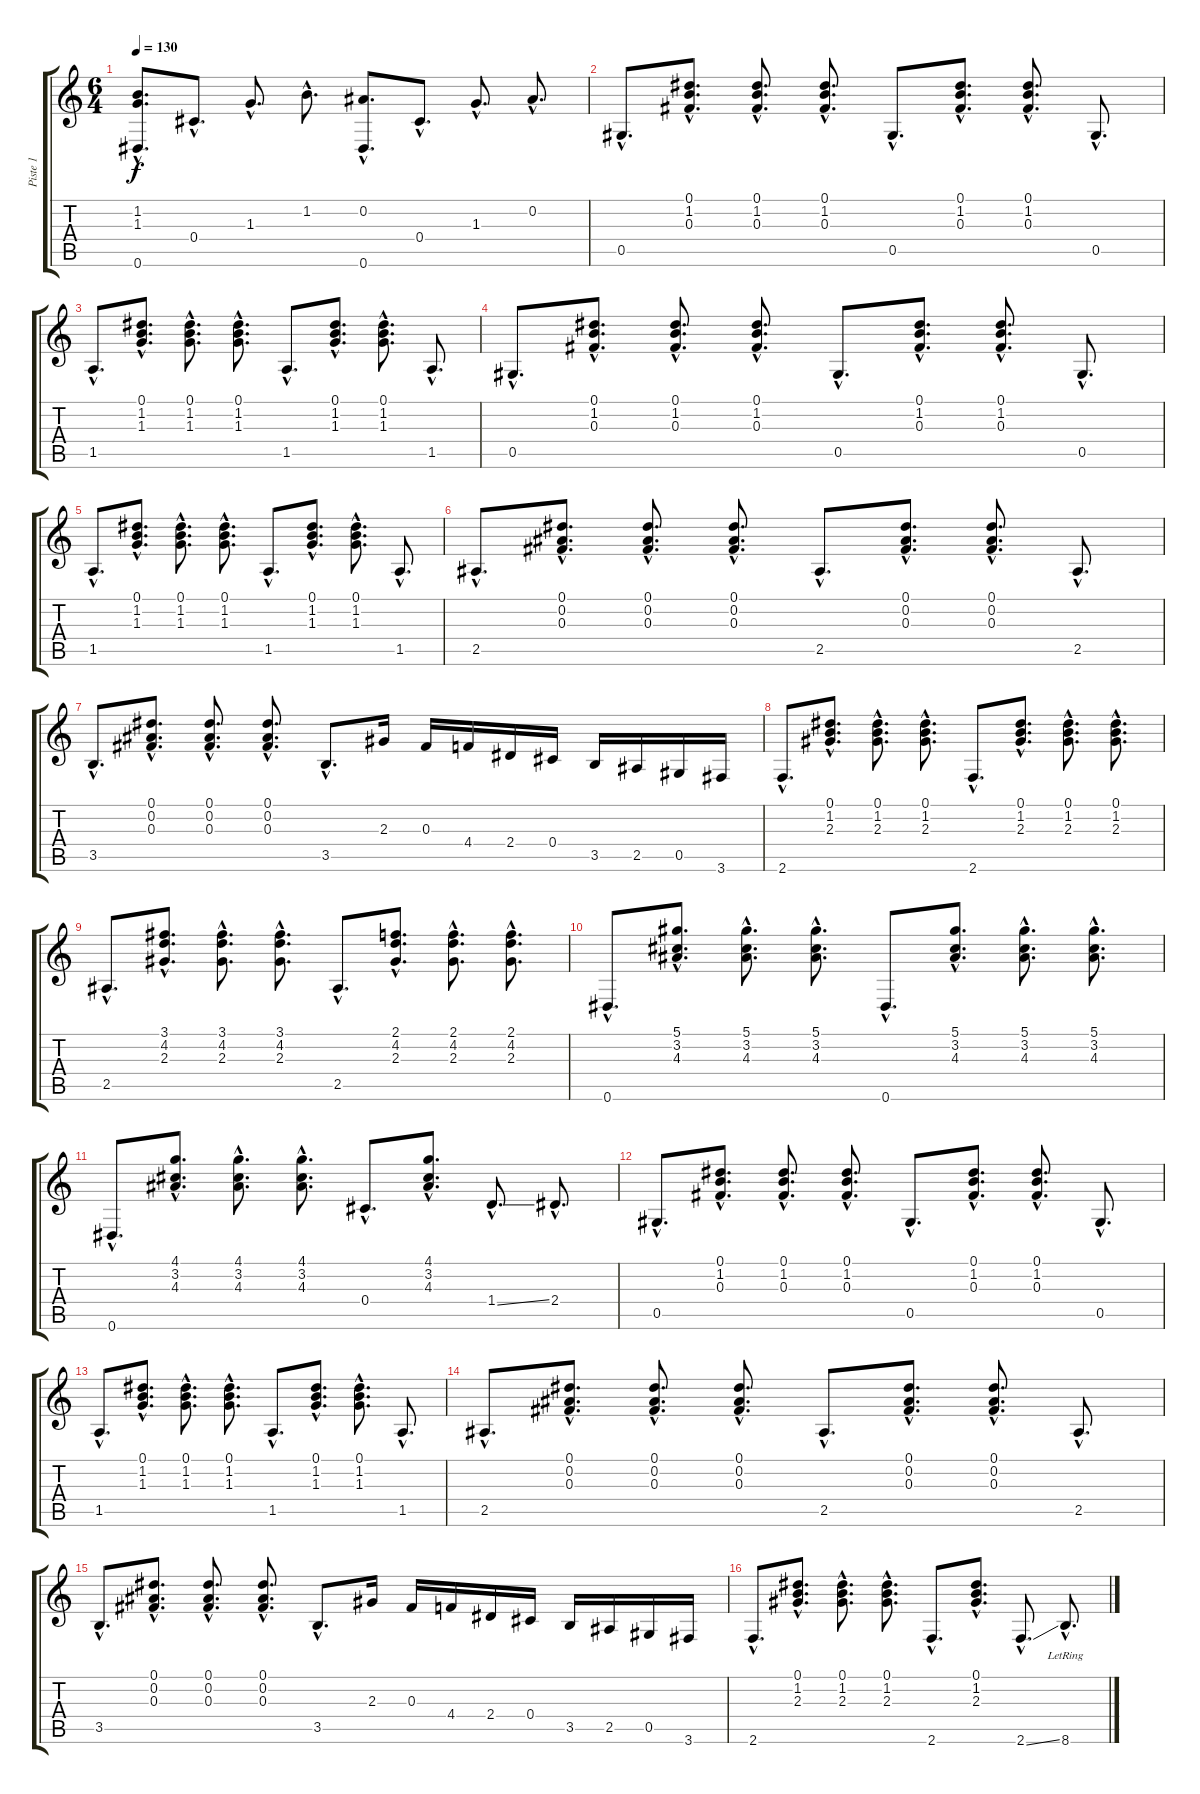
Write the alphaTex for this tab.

\track ("Piste 1" "Piste 1") {instrument acousticguitarnylon}
\staff {score tabs}
\tuning (Eb4 Bb3 Gb3 Db3 Ab2 Eb2) {hide}
\ts (6 4)
\tempo 130
\clef g2
\ks c
(1.2{hac} 1.3{hac} 0.6{hac}).8{d dy f} 0.4{hac}.8{d} 1.3{hac}.8{d} 1.2{hac}.8{d} (0.2{hac} 0.6{hac}).8{d} 0.4{hac}.8{d} 1.3{hac}.8{d} 0.2{hac}.8{d} |
0.5{hac}.8{d} (0.1{hac} 1.2{hac} 0.3{hac}).8{d} (0.1{hac} 1.2{hac} 0.3{hac}).8{d} (0.1{hac} 1.2{hac} 0.3{hac}).8{d} 0.5{hac}.8{d} (0.1{hac} 1.2{hac} 0.3{hac}).8{d} (0.1{hac} 1.2{hac} 0.3{hac}).8{d} 0.5{hac}.8{d} |
1.5{hac}.8{d} (0.1{hac} 1.2{hac} 1.3{hac}).8{d} (0.1{hac} 1.2{hac} 1.3{hac}).8{d} (0.1{hac} 1.2{hac} 1.3{hac}).8{d} 1.5{hac}.8{d} (0.1{hac} 1.2{hac} 1.3{hac}).8{d} (0.1{hac} 1.2{hac} 1.3{hac}).8{d} 1.5{hac}.8{d} |
0.5{hac}.8{d} (0.1{hac} 1.2{hac} 0.3{hac}).8{d} (0.1{hac} 1.2{hac} 0.3{hac}).8{d} (0.1{hac} 1.2{hac} 0.3{hac}).8{d} 0.5{hac}.8{d} (0.1{hac} 1.2{hac} 0.3{hac}).8{d} (0.1{hac} 1.2{hac} 0.3{hac}).8{d} 0.5{hac}.8{d} |
1.5{hac}.8{d} (0.1{hac} 1.2{hac} 1.3{hac}).8{d} (0.1{hac} 1.2{hac} 1.3{hac}).8{d} (0.1{hac} 1.2{hac} 1.3{hac}).8{d} 1.5{hac}.8{d} (0.1{hac} 1.2{hac} 1.3{hac}).8{d} (0.1{hac} 1.2{hac} 1.3{hac}).8{d} 1.5{hac}.8{d} |
2.5{hac}.8{d} (0.1{hac} 0.2{hac} 0.3{hac}).8{d} (0.1{hac} 0.2{hac} 0.3{hac}).8{d} (0.1{hac} 0.2{hac} 0.3{hac}).8{d} 2.5{hac}.8{d} (0.1{hac} 0.2{hac} 0.3{hac}).8{d} (0.1{hac} 0.2{hac} 0.3{hac}).8{d} 2.5{hac}.8{d} |
3.5{hac}.8{d} (0.1{hac} 0.2{hac} 0.3{hac}).8{d} (0.1{hac} 0.2{hac} 0.3{hac}).8{d} (0.1{hac} 0.2{hac} 0.3{hac}).8{d} 3.5{hac}.8{d} 2.3.16 0.3.16 4.4.16 2.4.16 0.4.16 3.5.16 2.5.16 0.5.16 3.6.16 |
2.6{hac}.8{d} (0.1{hac} 1.2{hac} 2.3{hac}).8{d} (0.1{hac} 1.2{hac} 2.3{hac}).8{d} (0.1{hac} 1.2{hac} 2.3{hac}).8{d} 2.6{hac}.8{d} (0.1{hac} 1.2{hac} 2.3{hac}).8{d} (0.1{hac} 1.2{hac} 2.3{hac}).8{d} (0.1{hac} 1.2{hac} 2.3{hac}).8{d} |
2.5{hac}.8{d} (3.1{hac} 4.2{hac} 2.3{hac}).8{d} (3.1{hac} 4.2{hac} 2.3{hac}).8{d} (3.1{hac} 4.2{hac} 2.3{hac}).8{d} 2.5{hac}.8{d} (2.1{hac} 4.2{hac} 2.3{hac}).8{d} (2.1{hac} 4.2{hac} 2.3{hac}).8{d} (2.1{hac} 4.2{hac} 2.3{hac}).8{d} |
0.6{hac}.8{d} (5.1{hac} 3.2{hac} 4.3{hac}).8{d} (5.1{hac} 3.2{hac} 4.3{hac}).8{d} (5.1{hac} 3.2{hac} 4.3{hac}).8{d} 0.6{hac}.8{d} (5.1{hac} 3.2{hac} 4.3{hac}).8{d} (5.1{hac} 3.2{hac} 4.3{hac}).8{d} (5.1{hac} 3.2{hac} 4.3{hac}).8{d} |
0.6{hac}.8{d} (4.1{hac} 3.2{hac} 4.3{hac}).8{d} (4.1{hac} 3.2{hac} 4.3{hac}).8{d} (4.1{hac} 3.2{hac} 4.3{hac}).8{d} 0.4{hac}.8{d} (4.1{hac} 3.2{hac} 4.3{hac}).8{d} 1.4{ss hac}.8{d} 2.4{hac}.8{d} |
0.5{hac}.8{d} (0.1{hac} 1.2{hac} 0.3{hac}).8{d} (0.1{hac} 1.2{hac} 0.3{hac}).8{d} (0.1{hac} 1.2{hac} 0.3{hac}).8{d} 0.5{hac}.8{d} (0.1{hac} 1.2{hac} 0.3{hac}).8{d} (0.1{hac} 1.2{hac} 0.3{hac}).8{d} 0.5{hac}.8{d} |
1.5{hac}.8{d} (0.1{hac} 1.2{hac} 1.3{hac}).8{d} (0.1{hac} 1.2{hac} 1.3{hac}).8{d} (0.1{hac} 1.2{hac} 1.3{hac}).8{d} 1.5{hac}.8{d} (0.1{hac} 1.2{hac} 1.3{hac}).8{d} (0.1{hac} 1.2{hac} 1.3{hac}).8{d} 1.5{hac}.8{d} |
2.5{hac}.8{d} (0.1{hac} 0.2{hac} 0.3{hac}).8{d} (0.1{hac} 0.2{hac} 0.3{hac}).8{d} (0.1{hac} 0.2{hac} 0.3{hac}).8{d} 2.5{hac}.8{d} (0.1{hac} 0.2{hac} 0.3{hac}).8{d} (0.1{hac} 0.2{hac} 0.3{hac}).8{d} 2.5{hac}.8{d} |
3.5{hac}.8{d} (0.1{hac} 0.2{hac} 0.3{hac}).8{d} (0.1{hac} 0.2{hac} 0.3{hac}).8{d} (0.1{hac} 0.2{hac} 0.3{hac}).8{d} 3.5{hac}.8{d} 2.3.16 0.3.16 4.4.16 2.4.16 0.4.16 3.5.16 2.5.16 0.5.16 3.6.16 |
2.6{hac}.8{d} (0.1{hac} 1.2{hac} 2.3{hac}).8{d} (0.1{hac} 1.2{hac} 2.3{hac}).8{d} (0.1{hac} 1.2{hac} 2.3{hac}).8{d} 2.6{hac}.8{d} (0.1{hac} 1.2{hac} 2.3{hac}).8{d} 2.6{ss hac}.8{d} 8.6{hac lr}.8{d}
